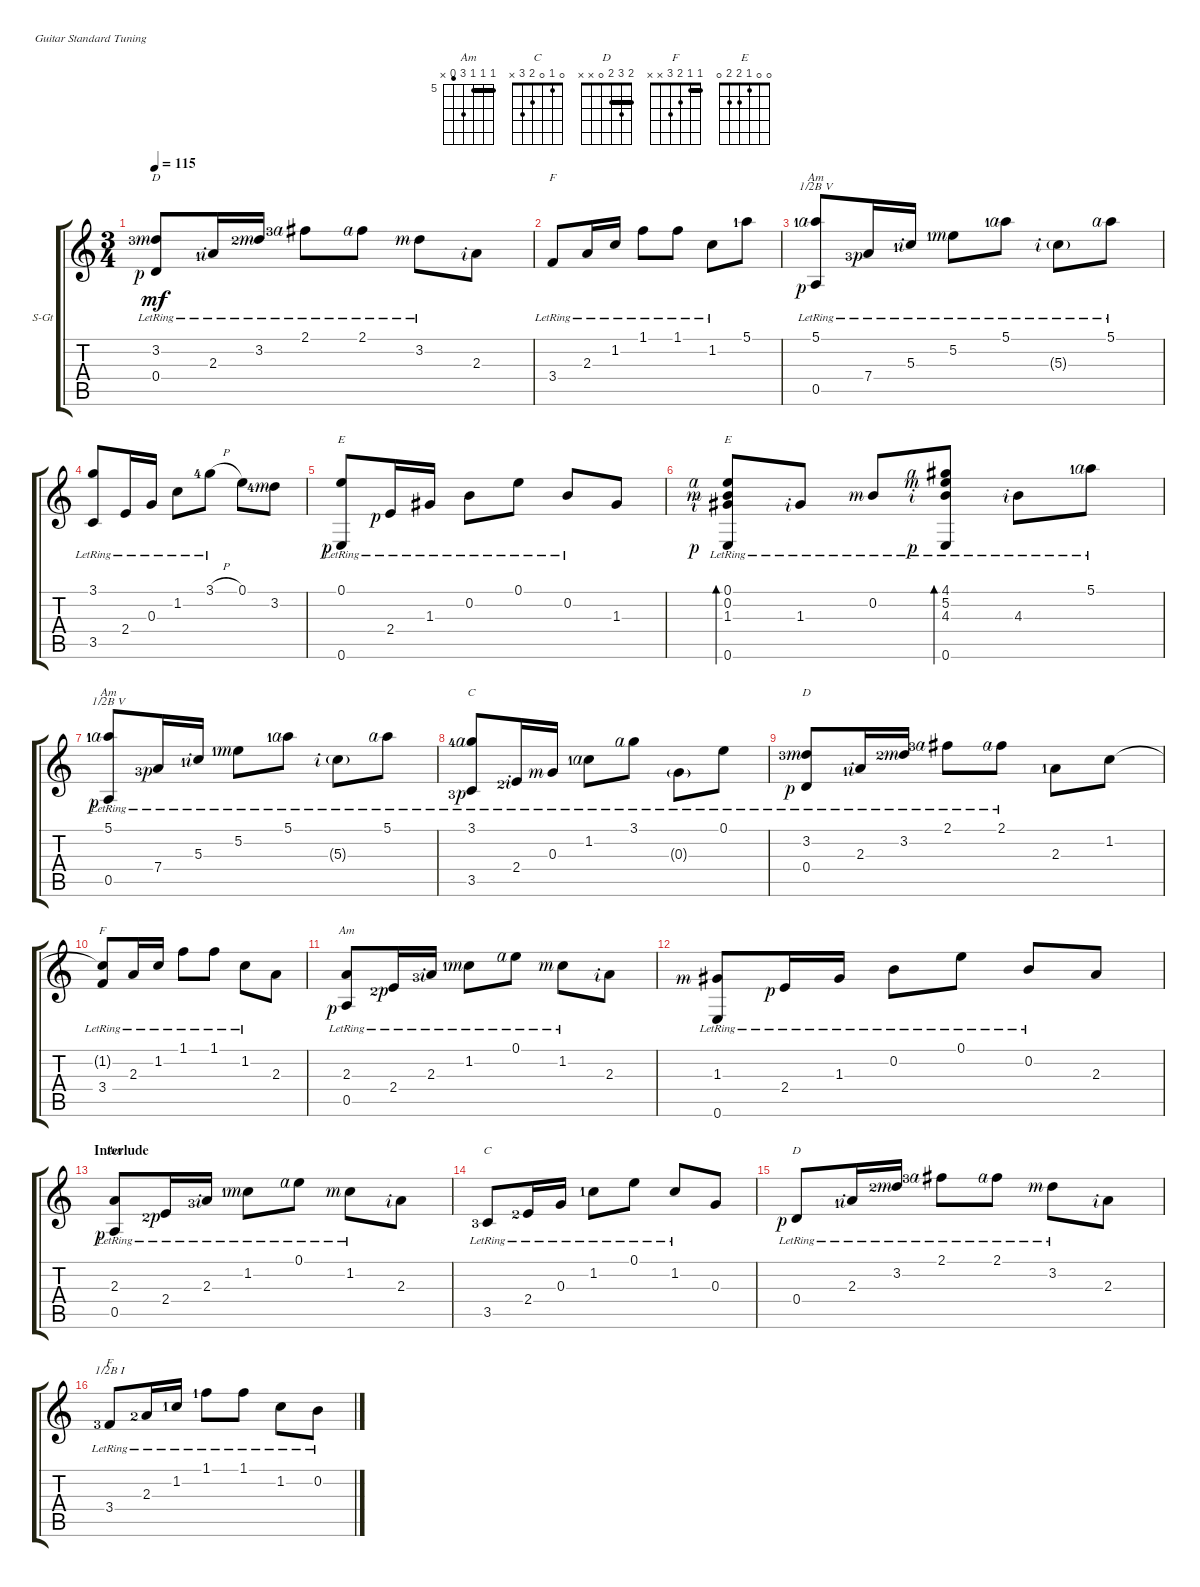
\defaultSystemsLayout 4
\bracketExtendMode groupsimilarinstruments
\firstSystemTrackNameOrientation horizontal
\otherSystemsTrackNameOrientation horizontal
\track ("Steel Guitar" "S-Gt") {instrument acousticguitarsteel}
\staff {score tabs}
\tuning (E4 B3 G3 D3 A2 E2)
\chord ("Am" 0 1 2 2 0 x) {showfingering false}
\chord ("C" 0 1 0 2 3 x) {showfingering false}
\chord ("D" 2 3 2 0 x x) {showfingering false barre 2}
\chord ("F" 1 1 2 3 x x) {showfingering false barre 1}
\chord ("E" 0 0 1 2 2 0) {showfingering false}
\chord ("Am" 5 5 5 7 4 x) {firstfret 5 showfingering false barre (5 5)}
\ts (3 4)
\tempo 115
\clef g2
\ks c
(0.4{lr rf 1} 3.2{lf 4 rf 3}).8{ch "D" dy mf} 2.3{lr lf 2 rf 2}.16 3.2{lr lf 3 rf 3}.16 2.1{lr lf 4 rf 4}.8 2.1{lr rf 4}.8 3.2{lr rf 3}.8 2.3{rf 2}.8 |
3.4{lr}.8{ch "F"} 2.3{lr}.16 1.2{lr}.16 1.1{lr}.8 1.1{lr}.8 1.2{lr}.8 5.1{lf 2}.8 |
(5.1{lr lf 2 rf 4} 0.5{lr rf 1}).8{ch "Am" barre (5 half)} 7.4{lr lf 4 rf 1}.16 5.3{lr lf 2 rf 2}.16 5.2{lr lf 2 rf 3}.8 5.1{lr lf 2 rf 4}.8 5.3{g lr rf 2}.8 5.1{lr rf 4}.8 |
(3.1{lr} 3.5{lr}).8 2.4{lr}.16 0.3{lr}.16 1.2{lr}.8 3.1{h lr lf 5}.8 0.1.8 3.2{lf 5 rf 3}.8 |
(0.6{lr rf 1} 0.1{lr}).8{ch "E"} 2.4{lr rf 1}.16 1.3{lr}.16 0.2{lr}.8 0.1{lr}.8 0.2{lr}.8 1.3.8 |
(0.6{lr rf 1} 1.3{lr rf 2} 0.2{lr rf 3} 0.1{lr rf 4}).8{bd 54 ch "E"} 1.3{lr rf 2}.8 0.2{lr rf 3}.8 (4.1{lr rf 4} 5.2{lr rf 3} 4.3{lr rf 2} 0.6{lr rf 1}).8{bd 55} 4.3{lr rf 2}.8 5.1{lr lf 2 rf 4}.8 |
(5.1{lr lf 2 rf 4} 0.5{lr rf 1}).8{ch "Am" barre (5 half)} 7.4{lr lf 4 rf 1}.16 5.3{lr lf 2 rf 2}.16 5.2{lr lf 2 rf 3}.8 5.1{lr lf 2 rf 4}.8 5.3{g lr rf 2}.8 5.1{lr rf 4}.8 |
(3.1{lr lf 5 rf 4} 3.5{lr lf 4 rf 1}).8{ch "C"} 2.4{lr lf 3 rf 2}.16 0.3{lr rf 3}.16 1.2{lr lf 2 rf 4}.8 3.1{lr rf 4}.8 0.3{g lr}.8 0.1{lr}.8 |
(0.4{lr rf 1} 3.2{lf 4 rf 3}).8{ch "D"} 2.3{lr lf 2 rf 2}.16 3.2{lr lf 3 rf 3}.16 2.1{lr lf 4 rf 4}.8 2.1{lr rf 4}.8 2.3{lf 2}.8 1.2.8 |
(3.4{lr} 1.2{t}).8{ch "F"} 2.3{lr}.16 1.2{lr}.16 1.1{lr}.8 1.1{lr}.8 1.2{lr}.8 2.3.8 |
(0.5{lr rf 1} 2.3).8{ch "Am"} 2.4{lr lf 3 rf 1}.16 2.3{lr lf 4 rf 2}.16 1.2{lr lf 2 rf 3}.8 0.1{lr rf 4}.8 1.2{lr rf 3}.8 2.3{rf 2}.8 |
(0.6{lr} 1.3{lr rf 3}).8 2.4{lr rf 1}.16 1.3{lr}.16 0.2{lr}.8 0.1{lr}.8 0.2{lr}.8 2.3.8 |
\section ("" "Interlude")
(0.5{lr rf 1} 2.3).8{ch "Am"} 2.4{lr lf 3 rf 1}.16 2.3{lr lf 4 rf 2}.16 1.2{lr lf 2 rf 3}.8 0.1{lr rf 4}.8 1.2{lr rf 3}.8 2.3{rf 2}.8 |
3.5{lr lf 4}.8{ch "C"} 2.4{lr lf 3}.16 0.3{lr}.16 1.2{lr lf 2}.8 0.1{lr}.8 1.2{lr}.8 0.3.8 |
0.4{lr rf 1}.8{ch "D"} 2.3{lr lf 2 rf 2}.16 3.2{lr lf 3 rf 3}.16 2.1{lr lf 4 rf 4}.8 2.1{lr rf 4}.8 3.2{lr rf 3}.8 2.3{rf 2}.8 |
3.4{lr lf 4}.8{ch "F" barre (1 half)} 2.3{lr lf 3}.16 1.2{lr lf 2}.16 1.1{lr lf 2}.8 1.1{lr}.8 1.2{lr}.8 0.2{lr}.8
